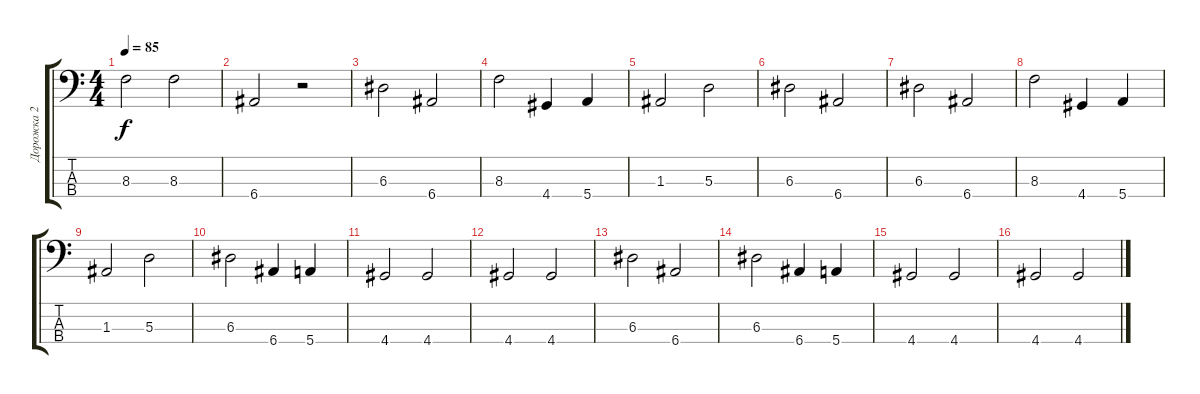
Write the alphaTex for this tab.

\track ("Дорожка 2" "Дорожка 2") {instrument acousticbass}
\staff {score tabs}
\tuning (G2 D2 A1 E1) {hide}
\ts (4 4)
\tempo 85
\clef f4
\ks c
8.3.2{dy f} 8.3.2 |
6.4.2 r.2 |
6.3.2 6.4.2 |
8.3.2 4.4.4 5.4.4 |
1.3.2 5.3.2 |
6.3.2 6.4.2 |
6.3.2 6.4.2 |
8.3.2 4.4.4 5.4.4 |
1.3.2 5.3.2 |
6.3.2 6.4.4 5.4.4 |
4.4.2 4.4.2 |
4.4.2 4.4.2 |
6.3.2 6.4.2 |
6.3.2 6.4.4 5.4.4 |
4.4.2 4.4.2 |
4.4.2 4.4.2
